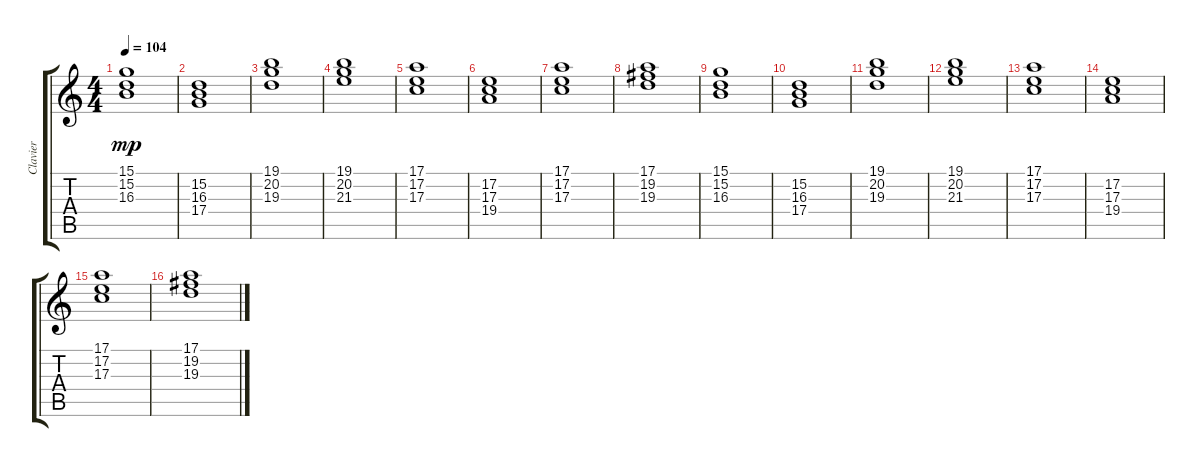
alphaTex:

\track ("Clavier" "Clavier") {instrument percussiveorgan}
\staff {score tabs}
\tuning (E4 B3 G3 D3 A2 E2) {hide}
\ts (4 4)
\tempo 104
\clef g2
\ks c
(15.1 15.2 16.3).1{dy mp} |
(15.2 16.3 17.4).1 |
(19.1 20.2 19.3).1 |
(19.1 20.2 21.3).1 |
(17.1 17.2 17.3).1 |
(17.2 17.3 19.4).1 |
(17.1 17.2 17.3).1 |
(17.1 19.2 19.3).1 |
(15.1 15.2 16.3).1 |
(15.2 16.3 17.4).1 |
(19.1 20.2 19.3).1 |
(19.1 20.2 21.3).1 |
(17.1 17.2 17.3).1 |
(17.2 17.3 19.4).1 |
(17.1 17.2 17.3).1 |
(17.1 19.2 19.3).1
